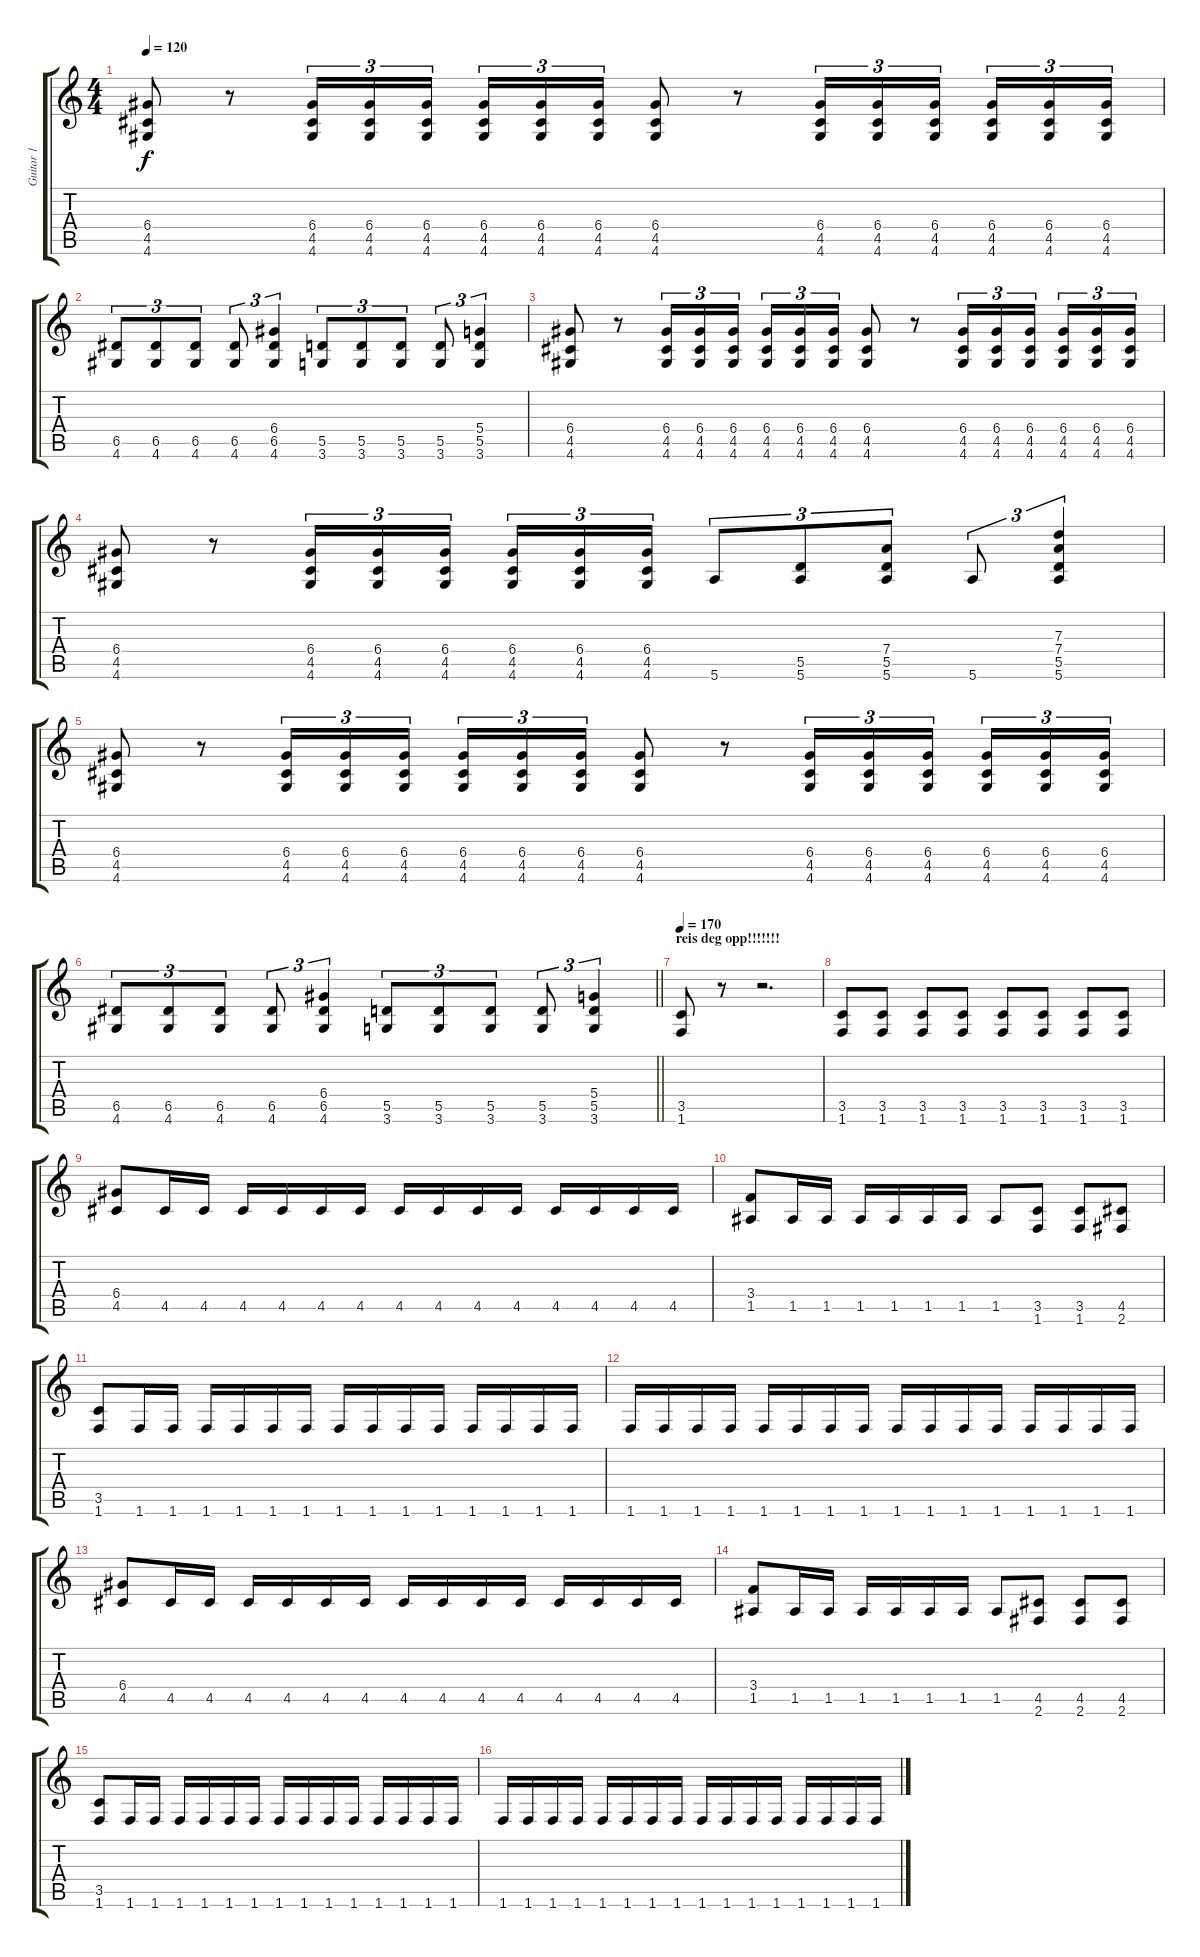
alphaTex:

\track ("Guitar 1" "Guitar 1") {instrument distortionguitar}
\staff {score tabs}
\tuning (E4 B3 G3 D3 A2 E2) {hide}
\ts (4 4)
\tempo 120
\clef g2
\ks c
(6.4 4.5 4.6).8{dy f} r.8 (6.4 4.5 4.6).16{tu (3 2)} (6.4 4.5 4.6).16{tu (3 2)} (6.4 4.5 4.6).16{tu (3 2) beam splitsecondary} (6.4 4.5 4.6).16{tu (3 2)} (6.4 4.5 4.6).16{tu (3 2)} (6.4 4.5 4.6).16{tu (3 2)} (6.4 4.5 4.6).8 r.8 (6.4 4.5 4.6).16{tu (3 2)} (6.4 4.5 4.6).16{tu (3 2)} (6.4 4.5 4.6).16{tu (3 2) beam splitsecondary} (6.4 4.5 4.6).16{tu (3 2)} (6.4 4.5 4.6).16{tu (3 2)} (6.4 4.5 4.6).16{tu (3 2)} |
(6.5 4.6).8{tu (3 2)} (6.5 4.6).8{tu (3 2)} (6.5 4.6).8{tu (3 2)} (6.5 4.6).8{tu (3 2)} (6.4 6.5 4.6).4{tu (3 2)} (5.5 3.6).8{tu (3 2)} (5.5 3.6).8{tu (3 2)} (5.5 3.6).8{tu (3 2)} (5.5 3.6).8{tu (3 2)} (5.4 5.5 3.6).4{tu (3 2)} |
(6.4 4.5 4.6).8 r.8 (6.4 4.5 4.6).16{tu (3 2)} (6.4 4.5 4.6).16{tu (3 2)} (6.4 4.5 4.6).16{tu (3 2) beam splitsecondary} (6.4 4.5 4.6).16{tu (3 2)} (6.4 4.5 4.6).16{tu (3 2)} (6.4 4.5 4.6).16{tu (3 2)} (6.4 4.5 4.6).8 r.8 (6.4 4.5 4.6).16{tu (3 2)} (6.4 4.5 4.6).16{tu (3 2)} (6.4 4.5 4.6).16{tu (3 2) beam splitsecondary} (6.4 4.5 4.6).16{tu (3 2)} (6.4 4.5 4.6).16{tu (3 2)} (6.4 4.5 4.6).16{tu (3 2)} |
(6.4 4.5 4.6).8 r.8 (6.4 4.5 4.6).16{tu (3 2)} (6.4 4.5 4.6).16{tu (3 2)} (6.4 4.5 4.6).16{tu (3 2) beam splitsecondary} (6.4 4.5 4.6).16{tu (3 2)} (6.4 4.5 4.6).16{tu (3 2)} (6.4 4.5 4.6).16{tu (3 2)} 5.6.8{tu (3 2)} (5.5 5.6).8{tu (3 2)} (7.4 5.5 5.6).8{tu (3 2)} 5.6.8{tu (3 2)} (7.3 7.4 5.5 5.6).4{tu (3 2)} |
(6.4 4.5 4.6).8 r.8 (6.4 4.5 4.6).16{tu (3 2)} (6.4 4.5 4.6).16{tu (3 2)} (6.4 4.5 4.6).16{tu (3 2) beam splitsecondary} (6.4 4.5 4.6).16{tu (3 2)} (6.4 4.5 4.6).16{tu (3 2)} (6.4 4.5 4.6).16{tu (3 2)} (6.4 4.5 4.6).8 r.8 (6.4 4.5 4.6).16{tu (3 2)} (6.4 4.5 4.6).16{tu (3 2)} (6.4 4.5 4.6).16{tu (3 2) beam splitsecondary} (6.4 4.5 4.6).16{tu (3 2)} (6.4 4.5 4.6).16{tu (3 2)} (6.4 4.5 4.6).16{tu (3 2)} |
\barLineRight lightlight
(6.5 4.6).8{tu (3 2)} (6.5 4.6).8{tu (3 2)} (6.5 4.6).8{tu (3 2)} (6.5 4.6).8{tu (3 2)} (6.4 6.5 4.6).4{tu (3 2)} (5.5 3.6).8{tu (3 2)} (5.5 3.6).8{tu (3 2)} (5.5 3.6).8{tu (3 2)} (5.5 3.6).8{tu (3 2)} (5.4 5.5 3.6).4{tu (3 2)} |
\section ("" "reis deg opp!!!!!!!")
\tempo 170
(3.5 1.6).8 r.8 r.2{d} |
(3.5 1.6).8 (3.5 1.6).8 (3.5 1.6).8 (3.5 1.6).8 (3.5 1.6).8 (3.5 1.6).8 (3.5 1.6).8 (3.5 1.6).8 |
(6.4 4.5).8 4.5.16 4.5.16 4.5.16 4.5.16 4.5.16 4.5.16 4.5.16 4.5.16 4.5.16 4.5.16 4.5.16 4.5.16 4.5.16 4.5.16 |
(3.4 1.5).8 1.5.16 1.5.16 1.5.16 1.5.16 1.5.16 1.5.16 1.5.8 (3.5 1.6).8 (3.5 1.6).8 (4.5 2.6).8 |
(3.5 1.6).8 1.6.16 1.6.16 1.6.16 1.6.16 1.6.16 1.6.16 1.6.16 1.6.16 1.6.16 1.6.16 1.6.16 1.6.16 1.6.16 1.6.16 |
1.6.16 1.6.16 1.6.16 1.6.16 1.6.16 1.6.16 1.6.16 1.6.16 1.6.16 1.6.16 1.6.16 1.6.16 1.6.16 1.6.16 1.6.16 1.6.16 |
(6.4 4.5).8 4.5.16 4.5.16 4.5.16 4.5.16 4.5.16 4.5.16 4.5.16 4.5.16 4.5.16 4.5.16 4.5.16 4.5.16 4.5.16 4.5.16 |
(3.4 1.5).8 1.5.16 1.5.16 1.5.16 1.5.16 1.5.16 1.5.16 1.5.8 (4.5 2.6).8 (4.5 2.6).8 (4.5 2.6).8 |
(3.5 1.6).8 1.6.16 1.6.16 1.6.16 1.6.16 1.6.16 1.6.16 1.6.16 1.6.16 1.6.16 1.6.16 1.6.16 1.6.16 1.6.16 1.6.16 |
1.6.16 1.6.16 1.6.16 1.6.16 1.6.16 1.6.16 1.6.16 1.6.16 1.6.16 1.6.16 1.6.16 1.6.16 1.6.16 1.6.16 1.6.16 1.6.16
